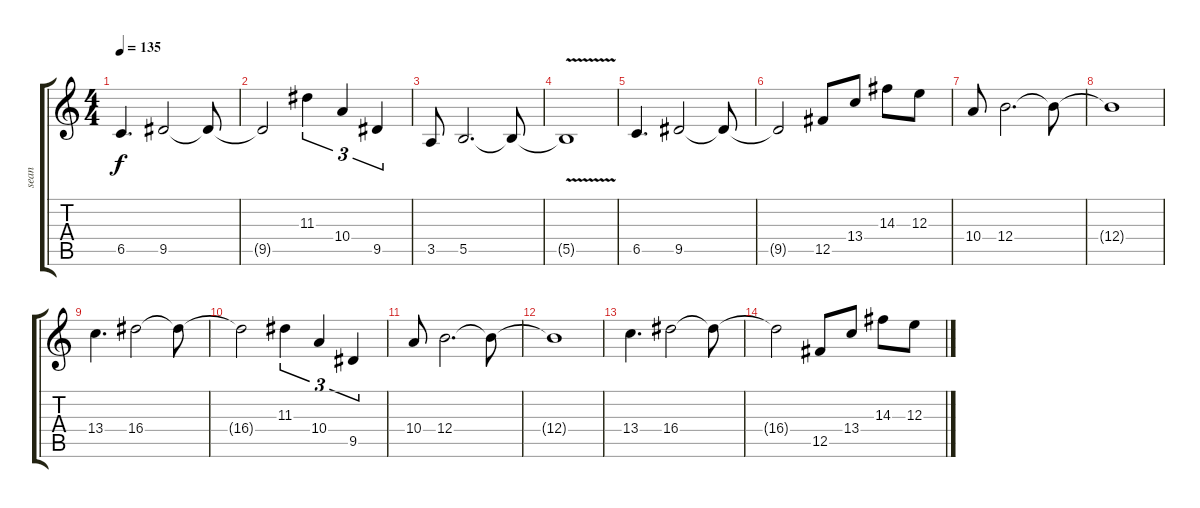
\track ("sean" "sean") {instrument overdrivenguitar}
\staff {score tabs}
\tuning (Db4 Ab3 E3 B2 Gb2 B1) {hide}
\ts (4 4)
\tempo 135
\clef g2
\ks c
6.5.4{d dy f} 9.5.2 9.5{t}.8 |
9.5{t}.2 11.3.4{tu (3 2)} 10.4.4{tu (3 2)} 9.5.4{tu (3 2)} |
3.5.8 5.5.2{d} 5.5{t}.8 |
5.5{v t}.1 |
6.5.4{d} 9.5.2 9.5{t}.8 |
9.5{t}.2 12.5.8 13.4.8 14.3.8 12.3.8 |
10.4.8 12.4.2{d} 12.4{t}.8 |
12.4{t}.1 |
13.4.4{d} 16.4.2 16.4{t}.8 |
16.4{t}.2 11.3.4{tu (3 2)} 10.4.4{tu (3 2)} 9.5.4{tu (3 2)} |
10.4.8 12.4.2{d} 12.4{t}.8 |
12.4{t}.1 |
13.4.4{d} 16.4.2 16.4{t}.8 |
16.4{t}.2 12.5.8 13.4.8 14.3.8 12.3.8
